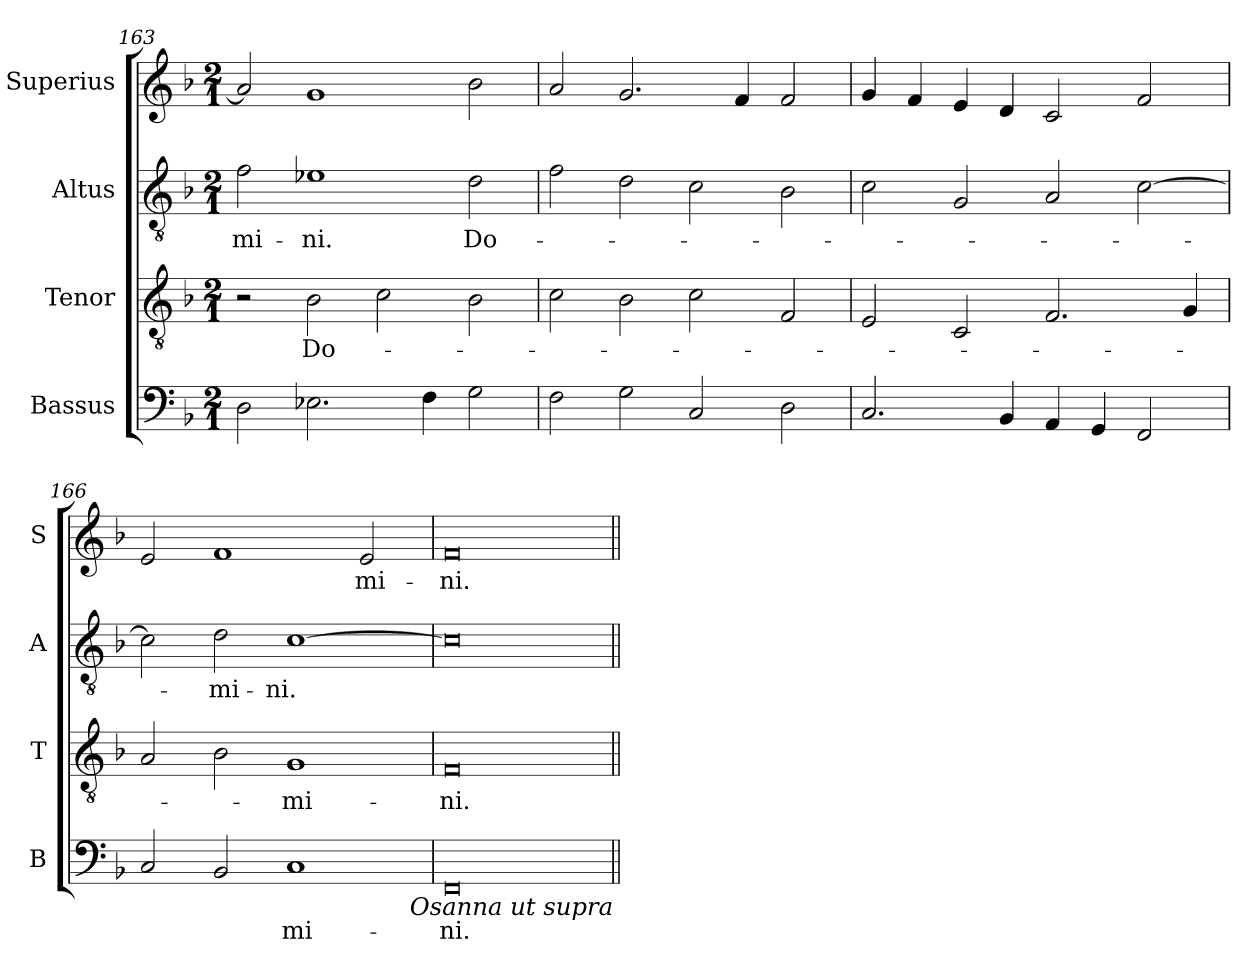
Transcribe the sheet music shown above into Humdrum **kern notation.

**kern	**text	**kern	**text	**kern	**text	**kern	**text
*part4	*part4	*part3	*part3	*part2	*part2	*part1	*part1
*staff4	*staff4	*staff3	*staff3	*staff2	*staff2	*staff1	*staff1
*I"Bassus	*	*I"Tenor	*	*I"Altus	*	*I"Superius	*
*I'B	*	*I'T	*	*I'A	*	*I'S	*
*clefF4	*	*clefGv2	*	*clefGv2	*	*clefG2	*
*k[b-]	*	*k[b-]	*	*k[b-]	*	*k[b-]	*
*M2/1	*	*M2/1	*	*M2/1	*	*M2/1	*
=163	=163	=163	=163	=163	=163	=163	=163
2D\	.	2r	.	2f\	-mi-	2a/]	.
2.E-X\	.	2B-\	Do-	1e-X	-ni.	1g	.
.	.	2c\	.	.	.	.	.
4F\	.	.	.	.	.	.	.
2G\	.	2B-\	.	2d\	Do-	2b-\	.
=164	=164	=164	=164	=164	=164	=164	=164
2F\	.	2c\	.	2f\	.	2a/	.
2G\	.	2B-\	.	2d\	.	2.g/	.
2C/	.	2c\	.	2c\	.	.	.
.	.	.	.	.	.	4f/	.
2D\	.	2F/	.	2B-\	.	2f/	.
=165	=165	=165	=165	=165	=165	=165	=165
2.C/	.	2E/	.	2c\	.	4g/	.
.	.	.	.	.	.	4f/	.
.	.	2C/	.	2G/	.	4e/	.
4BB-/	.	.	.	.	.	4d/	.
4AA/	.	2.F/	.	2A/	.	2c/	.
4GG/	.	.	.	.	.	.	.
2FF/	.	.	.	[2c\	.	2f/	.
.	.	4G/	.	.	.	.	.
=166	=166	=166	=166	=166	=166	=166	=166
2C/	.	2A/	.	2c\]	.	2e/	.
2BB-/	.	2B-\	.	2d\	-mi-	1f	.
1C	-mi-	1G	-mi-	[1c	-ni.	.	.
.	.	.	.	.	.	2e/	-mi-
=167	=167	=167	=167	=167	=167	=167	=167
0FF	-ni.	0F	-ni.	0c]	.	0f	-ni.
!LO:TX:b:i:rj:t=Osanna ut supra	!	!	!	!	!	!	!
=||	=||	=||	=||	=||	=||	=||	=||
*-	*-	*-	*-	*-	*-	*-	*-
